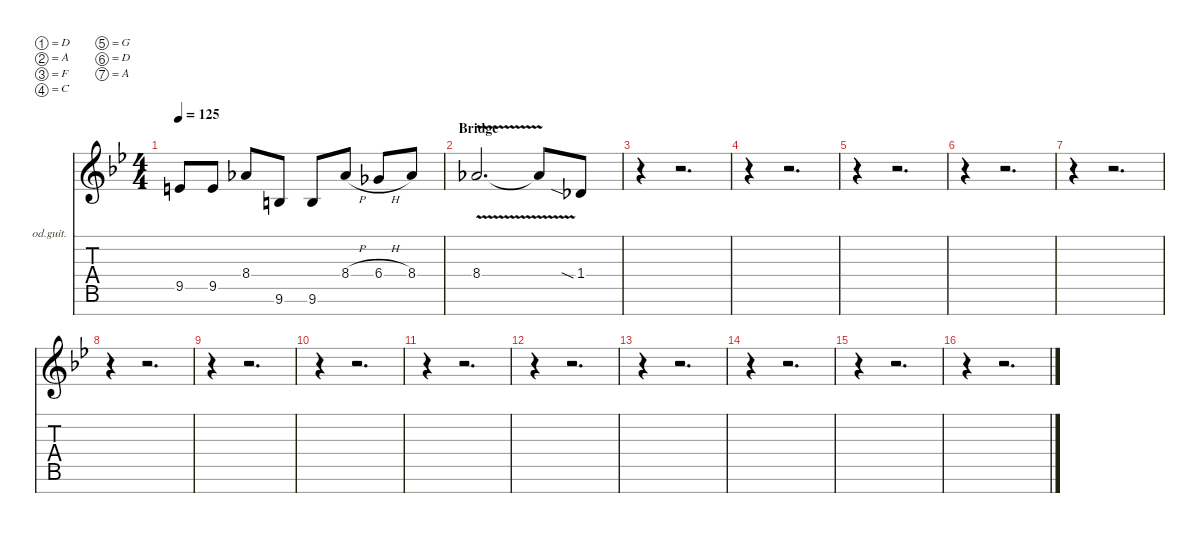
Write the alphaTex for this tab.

\defaultSystemsLayout 4
\hideDynamics
\bracketExtendMode nobrackets
\firstSystemTrackNameOrientation horizontal
\otherSystemsTrackNameOrientation horizontal
\track ("lead" "od.guit.") {solo instrument overdrivenguitar}
\staff {score tabs}
\tuning (D4 A3 F3 C3 G2 D2 A1)
\ts (4 4)
\tempo 125
\clef g2
\ks bb
9.5{t acc forcenatural}.8{dy mf beam Up} 9.5{acc forcenatural}.8{beam Up} 8.4{acc b}.8{beam Up} 9.6{acc forcenatural}.8{beam Up} 9.6{acc forcenatural}.8{beam Up} 8.4{h acc b}.8{beam Up} 6.4{h acc b}.8{beam Up} 8.4{acc b}.8{beam Up} |
\section ("" "Bridge")
8.4{v acc b}.2{d beam Up} 8.4{v t acc b}.8{beam Up} 1.4{sia acc b}.8{beam Up} |
r.4{beam Down} r.2{d beam Down} |
r.4{beam Down} r.2{d beam Down} |
r.4{beam Down} r.2{d beam Down} |
r.4{beam Down} r.2{d beam Down} |
r.4{beam Down} r.2{d beam Down} |
r.4{beam Down} r.2{d beam Down} |
r.4{beam Down} r.2{d beam Down} |
r.4{beam Down} r.2{d beam Down} |
r.4{beam Down} r.2{d beam Down} |
r.4{beam Down} r.2{d beam Down} |
r.4{beam Down} r.2{d beam Down} |
r.4{beam Down} r.2{d beam Down} |
r.4{beam Down} r.2{d beam Down} |
r.4{beam Down} r.2{d beam Down}
